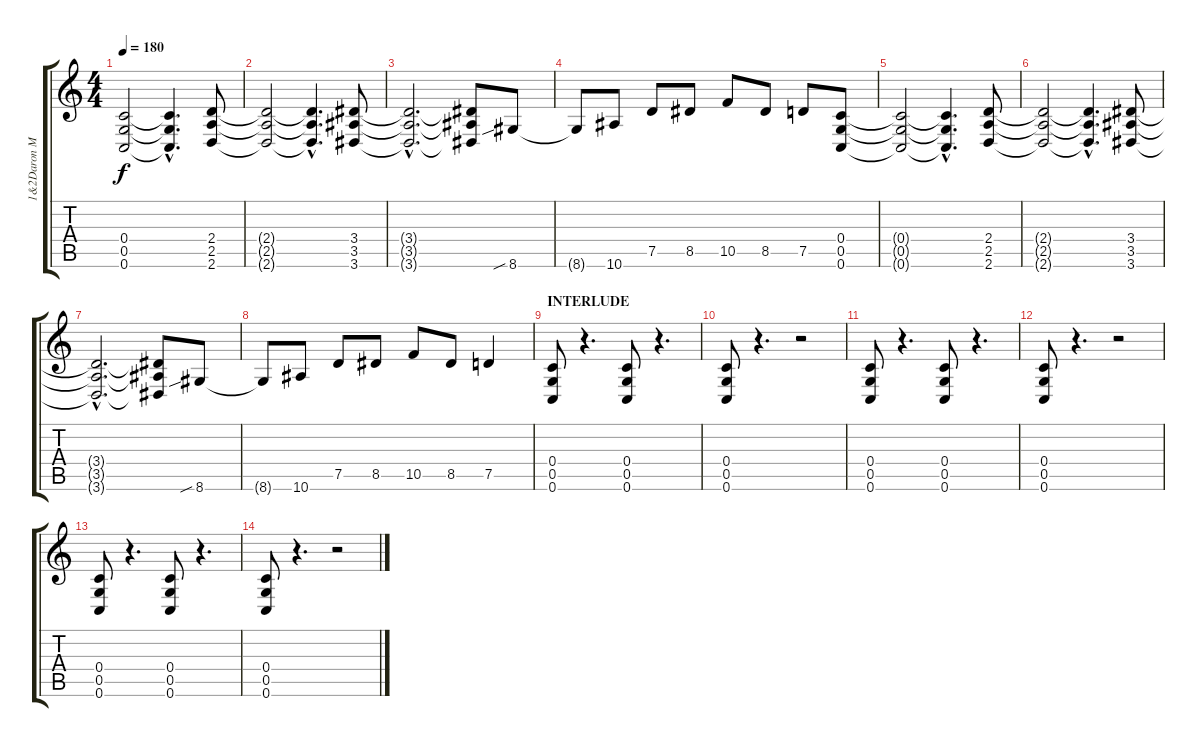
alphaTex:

\track ("1&2Daron Malikian" "1&2Daron M") {instrument distortionguitar}
\staff {score tabs}
\tuning (D4 A3 F3 C3 G2 C2) {hide}
\ts (4 4)
\tempo 180
\clef g2
\ks c
(0.4{t} 0.5{t} 0.6{t}).2{dy f} (0.4{hac t} 0.5{hac t} 0.6{hac t}).4{d} (2.4 2.5 2.6).8 |
(2.4{t} 2.5{t} 2.6{t}).2 (2.4{hac t} 2.5{hac t} 2.6{hac t}).4{d} (3.4 3.5 3.6).8 |
(3.4{hac t} 3.5{hac t} 3.6{hac t}).2{d} (3.4{t} 3.5{t} 3.6{t}).8 8.6{sib}.8 |
8.6{t}.8 10.6.8 7.5.8 8.5.8 10.5.8 8.5.8 7.5.8 (0.4 0.5 0.6).8 |
(0.4{t} 0.5{t} 0.6{t}).2 (0.4{hac t} 0.5{hac t} 0.6{hac t}).4{d} (2.4 2.5 2.6).8 |
(2.4{t} 2.5{t} 2.6{t}).2 (2.4{hac t} 2.5{hac t} 2.6{hac t}).4{d} (3.4 3.5 3.6).8 |
(3.4{hac t} 3.5{hac t} 3.6{hac t}).2{d} (3.4{t} 3.5{t} 3.6{t}).8 8.6{sib}.8 |
8.6{t}.8 10.6.8 7.5.8 8.5.8 10.5.8 8.5.8 7.5.4 |
\section ("" "INTERLUDE")
(0.4 0.5 0.6).8 r.4{d} (0.4 0.5 0.6).8 r.4{d} |
(0.4 0.5 0.6).8 r.4{d} r.2 |
(0.4 0.5 0.6).8 r.4{d} (0.4 0.5 0.6).8 r.4{d} |
(0.4 0.5 0.6).8 r.4{d} r.2 |
(0.4 0.5 0.6).8 r.4{d} (0.4 0.5 0.6).8 r.4{d} |
(0.4 0.5 0.6).8 r.4{d} r.2
